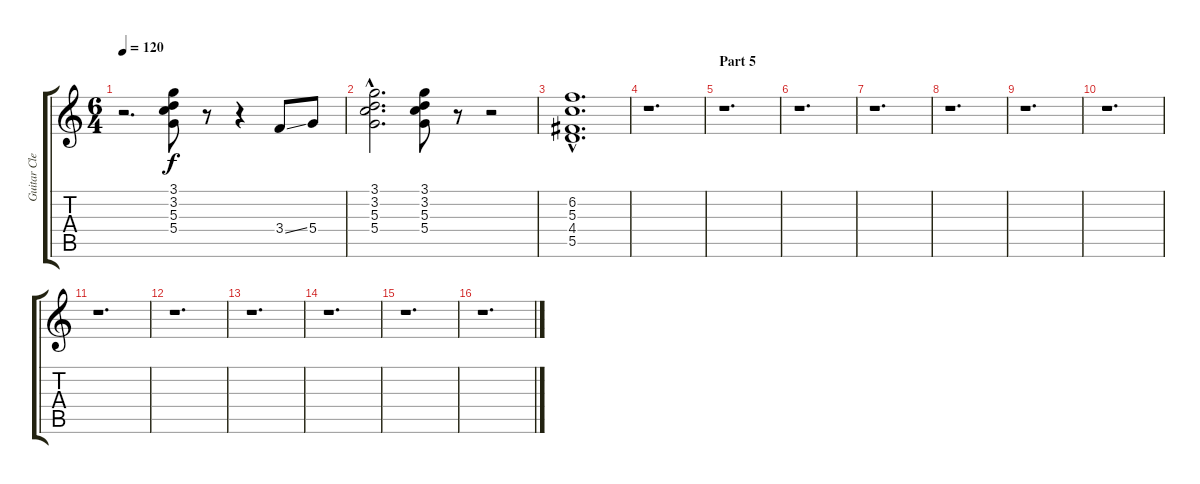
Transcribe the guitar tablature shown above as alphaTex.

\track ("Guitar Clean 1" "Guitar Cle") {instrument electricguitarclean}
\staff {score tabs}
\tuning (E4 B3 G3 D3 A2 E2) {hide}
\ts (6 4)
\tempo 120
\clef g2
\ks c
r.2{d dy f} (3.1 3.2 5.3 5.4).8 r.8 r.4 3.4{ss}.8 5.4.8 |
(3.1{hac} 3.2{hac} 5.3{hac} 5.4{hac}).2{d} (3.1 3.2 5.3 5.4).8 r.8 r.2 |
(6.2{hac} 5.3{hac} 4.4{hac} 5.5{hac}).1{d} |
r.1{d} |
\section ("" "Part 5")
r.1{d} |
r.1{d} |
r.1{d} |
r.1{d} |
r.1{d} |
r.1{d} |
r.1{d} |
r.1{d} |
r.1{d} |
r.1{d} |
r.1{d} |
r.1{d}
